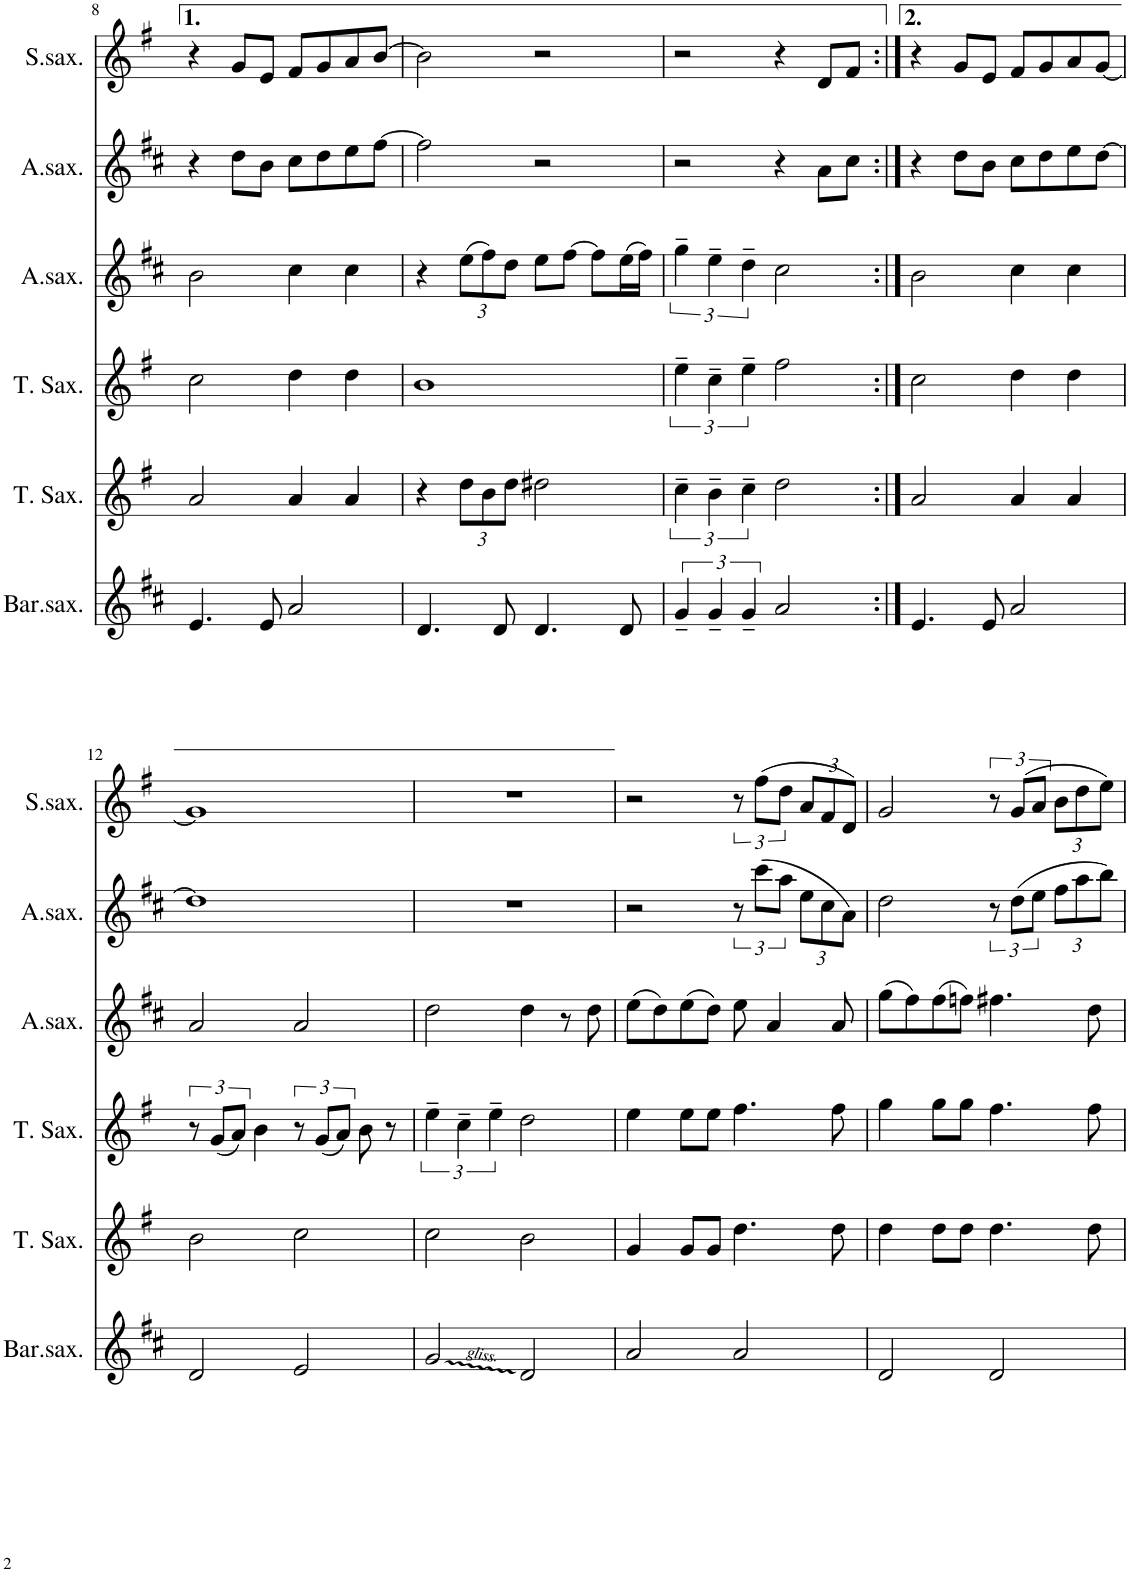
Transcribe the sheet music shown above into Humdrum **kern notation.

**kern	**kern	**kern	**kern	**kern	**kern
*part6	*part5	*part4	*part3	*part2	*part1
*staff6	*staff5	*staff4	*staff3	*staff2	*staff1
*I"Baritonsaxophon	*I"Tenorsaxophon	*I"Tenorsaxophon	*I"Altsaxophon	*I"Altsaxophon	*I"Sopransaxophon
*I'Bar.sax.	*I'T. Sax.	*I'T. Sax.	*I'A.sax.	*I'A.sax.	*I'S.sax.
!!LO:PB:g=z
*clefG2	*clefG2	*clefG2	*clefG2	*clefG2	*clefG2
*Trd12c21	*Trd8c14	*Trd8c14	*Trd5c9	*Trd5c9	*Trd1c2
*k[f#c#]	*k[f#]	*k[f#]	*k[f#c#]	*k[f#c#]	*k[f#]
*M4/4	*M4/4	*M4/4	*M4/4	*M4/4	*M4/4
=8	=8	=8	=8	=8	=8
4.e/	2a/	2cc\	2b\	4r	4r
.	.	.	.	8dd\L	8g/L
8e/	.	.	.	8b\J	8e/J
2a/	4a/	4dd\	4cc#\	8cc#\L	8f#/L
.	.	.	.	8dd\	8g/
.	4a/	4dd\	4cc#\	8ee\	8a/
.	.	.	.	[8ff#\J	[8b/J
=9	=9	=9	=9	=9	=9
4.d/	4r	1b	4r	2ff#\]	2b\]
*	*Xbrackettup	*	*Xbrackettup	*	*
.	12dd\L	.	(12ee\L	.	.
.	12b\	.	12ff#\)	.	.
8d/	.	.	.	.	.
.	12dd\J	.	12dd\J	.	.
4.d/	2dd#X\	.	8ee\L	2r	2r
.	.	.	[8ff#\J	.	.
.	.	.	8ff#\L]	.	.
8d/	.	.	(16ee\L	.	.
.	.	.	16ff#\JJ)	.	.
=10	=10	=10	=10	=10	=10
*	*brackettup	*	*brackettup	*	*
6g~/	6cc~\	6ee~\	6gg~\	2r	2r
6g~/	6b~\	6cc~\	6ee~\	.	.
6g~/	6cc~\	6ee~\	6dd~\	.	.
2a/	2dd\	2ff#\	2cc#\	4r	4r
.	.	.	.	8a\L	8d/L
.	.	.	.	8cc#\J	8f#/J
=11:|!	=11:|!	=11:|!	=11:|!	=11:|!	=11:|!
4.e/	2a/	2cc\	2b\	4r	4r
.	.	.	.	8dd\L	8g/L
8e/	.	.	.	8b\J	8e/J
2a/	4a/	4dd\	4cc#\	8cc#\L	8f#/L
.	.	.	.	8dd\	8g/
.	4a/	4dd\	4cc#\	8ee\	8a/
.	.	.	.	[8dd\J	[8g/J
!!LO:LB:g=z
=12	=12	=12	=12	=12	=12
2d/	2b\	12r	2a/	1dd]	1g]
.	.	(12g/L	.	.	.
.	.	12a/J)	.	.	.
.	.	4b\	.	.	.
2e/	2cc\	12r	2a/	.	.
.	.	(12g/L	.	.	.
.	.	12a/J)	.	.	.
.	.	8b\	.	.	.
.	.	8r	.	.	.
=13	=13	=13	=13	=13	=13
2g/	2cc\	6ee~\	2dd\	1r	1r
.	.	6cc~\	.	.	.
.	.	6ee~\	.	.	.
2d/	2b\	2dd\	4dd\	.	.
.	.	.	8r	.	.
.	.	.	8dd\	.	.
=14	=14	=14	=14	=14	=14
2a/	4g/	4ee\	(8ee\L	2r	2r
.	.	.	8dd\)	.	.
.	8g/L	8ee\L	(8ee\	.	.
.	8g/J	8ee\J	8dd\J)	.	.
2a/	4.dd\	4.ff#\	8ee\	12r	12r
.	.	.	.	(12ccc#\L	(12ff#\L
.	.	.	4a/	.	.
.	.	.	.	12aa\J	12dd\J
*	*	*	*	*Xbrackettup	*Xbrackettup
.	.	.	.	12ee\L	12a/L
.	.	.	.	12cc#\	12f#/
.	8dd\	8ff#\	8a/	.	.
.	.	.	.	12a\J)	12d/J)
=15	=15	=15	=15	=15	=15
2d/	4dd\	4gg\	(8gg\L	2dd\	2g/
.	.	.	8ff#\)	.	.
.	8dd\L	8gg\L	(8ff#\	.	.
.	8dd\J	8gg\J	8ffn\J)	.	.
*	*	*	*	*brackettup	*brackettup
2d/	4.dd\	4.ff#\	4.ff#X\	12r	12r
.	.	.	.	(12dd\L	(12g/L
.	.	.	.	12ee\J	12a/J
*	*	*	*	*Xbrackettup	*Xbrackettup
.	.	.	.	12ff#\L	12b\L
.	.	.	.	12aa\	12dd\
.	8dd\	8ff#\	8dd\	.	.
.	.	.	.	12bb\J)	12ee\J)
=	=	=	=	=	=
*-	*-	*-	*-	*-	*-
